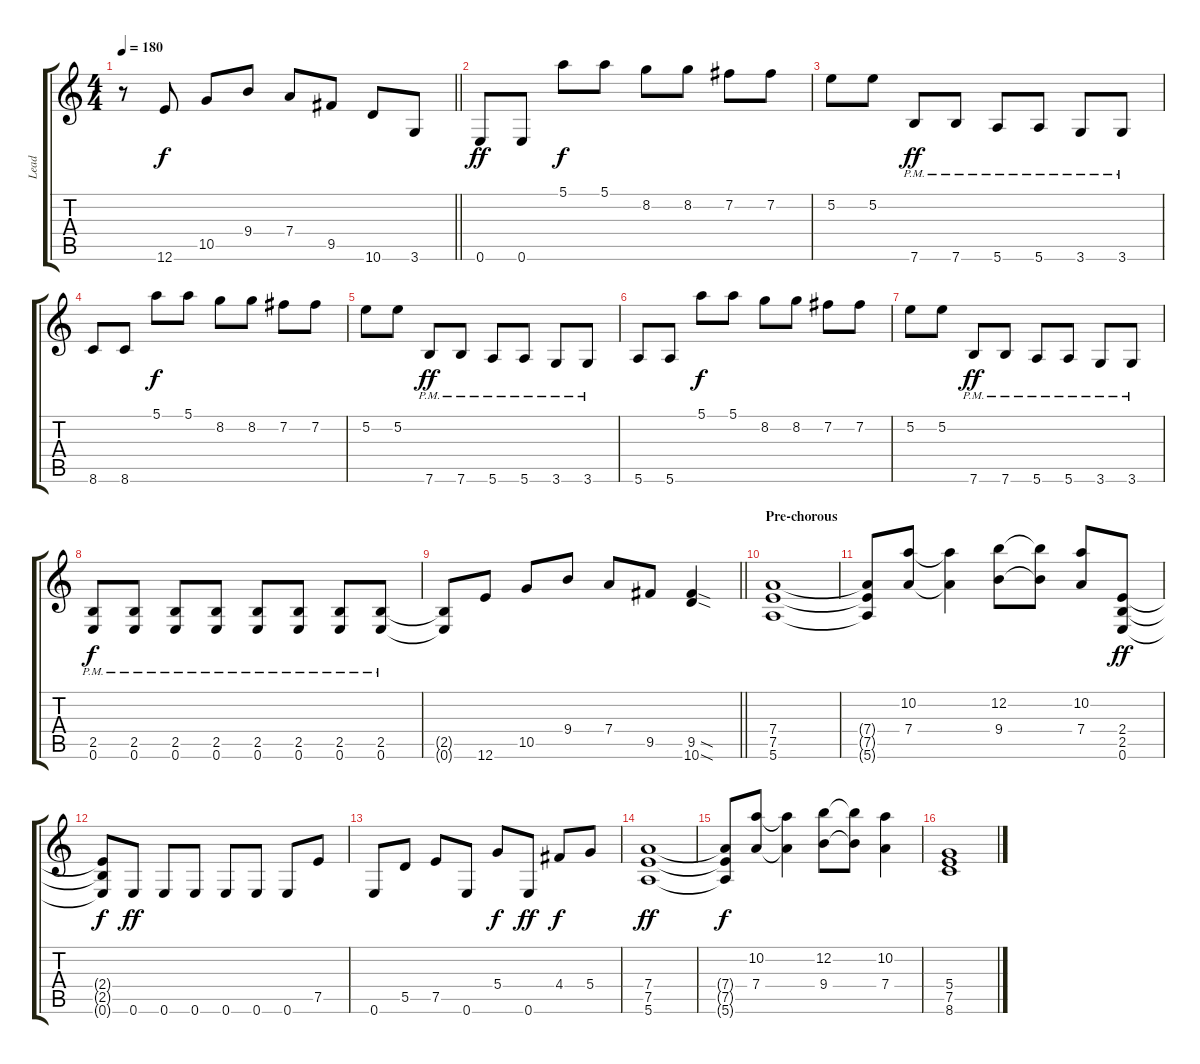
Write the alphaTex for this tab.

\track ("Lead" "Lead") {instrument overdrivenguitar}
\staff {score tabs}
\tuning (E4 B3 G3 D3 A2 E2) {hide}
\ts (4 4)
\tempo 180
\clef g2
\barLineRight lightlight
\ks c
r.8{dy f} 12.6.8 10.5.8 9.4.8 7.4.8 9.5.8 10.6.8 3.6.8 |
\section ("" "")
0.6.8{dy ff} 0.6.8 5.1.8{dy f} 5.1.8 8.2.8 8.2.8 7.2.8 7.2.8 |
5.2.8 5.2.8 7.6{pm}.8{dy ff} 7.6{pm}.8 5.6{pm}.8 5.6{pm}.8 3.6{pm}.8 3.6{pm}.8 |
8.6.8 8.6.8 5.1.8{dy f} 5.1.8 8.2.8 8.2.8 7.2.8 7.2.8 |
5.2.8 5.2.8 7.6{pm}.8{dy ff} 7.6{pm}.8 5.6{pm}.8 5.6{pm}.8 3.6{pm}.8 3.6{pm}.8 |
5.6.8 5.6.8 5.1.8{dy f} 5.1.8 8.2.8 8.2.8 7.2.8 7.2.8 |
5.2.8 5.2.8 7.6{pm}.8{dy ff} 7.6{pm}.8 5.6{pm}.8 5.6{pm}.8 3.6{pm}.8 3.6{pm}.8 |
(2.5{pm} 0.6{pm}).8{dy f} (2.5{pm} 0.6{pm}).8 (2.5{pm} 0.6{pm}).8 (2.5{pm} 0.6{pm}).8 (2.5{pm} 0.6{pm}).8 (2.5{pm} 0.6{pm}).8 (2.5{pm} 0.6{pm}).8 (2.5{pm} 0.6{pm}).8 |
\barLineRight lightlight
(2.5{t} 0.6{t}).8 12.6.8 10.5.8 9.4.8 7.4.8 9.5.8 (9.5{sod} 10.6{sod}).4 |
\section ("" "Pre-chorous")
(7.4 7.5 5.6).1 |
(7.4{t} 7.5{t} 5.6{t}).8 (10.2 7.4).8 (10.2{t} 7.4{t}).4 (12.2 9.4).8 (12.2{t} 9.4{t}).8 (10.2 7.4).8 (2.4 2.5 0.6).8{dy ff} |
(2.4{t} 2.5{t} 0.6{t}).8{dy f} 0.6.8{dy ff} 0.6.8 0.6.8 0.6.8 0.6.8 0.6.8 7.5.8 |
0.6.8 5.5.8 7.5.8 0.6.8 5.4.8{dy f} 0.6.8{dy ff} 4.4.8{dy f} 5.4.8 |
(7.4 7.5 5.6).1{dy ff} |
(7.4{t} 7.5{t} 5.6{t}).8{dy f} (10.2 7.4).8 (10.2{t} 7.4{t}).4 (12.2 9.4).8 (12.2{t} 9.4{t}).8 (10.2 7.4).4 |
(5.4 7.5 8.6).1
